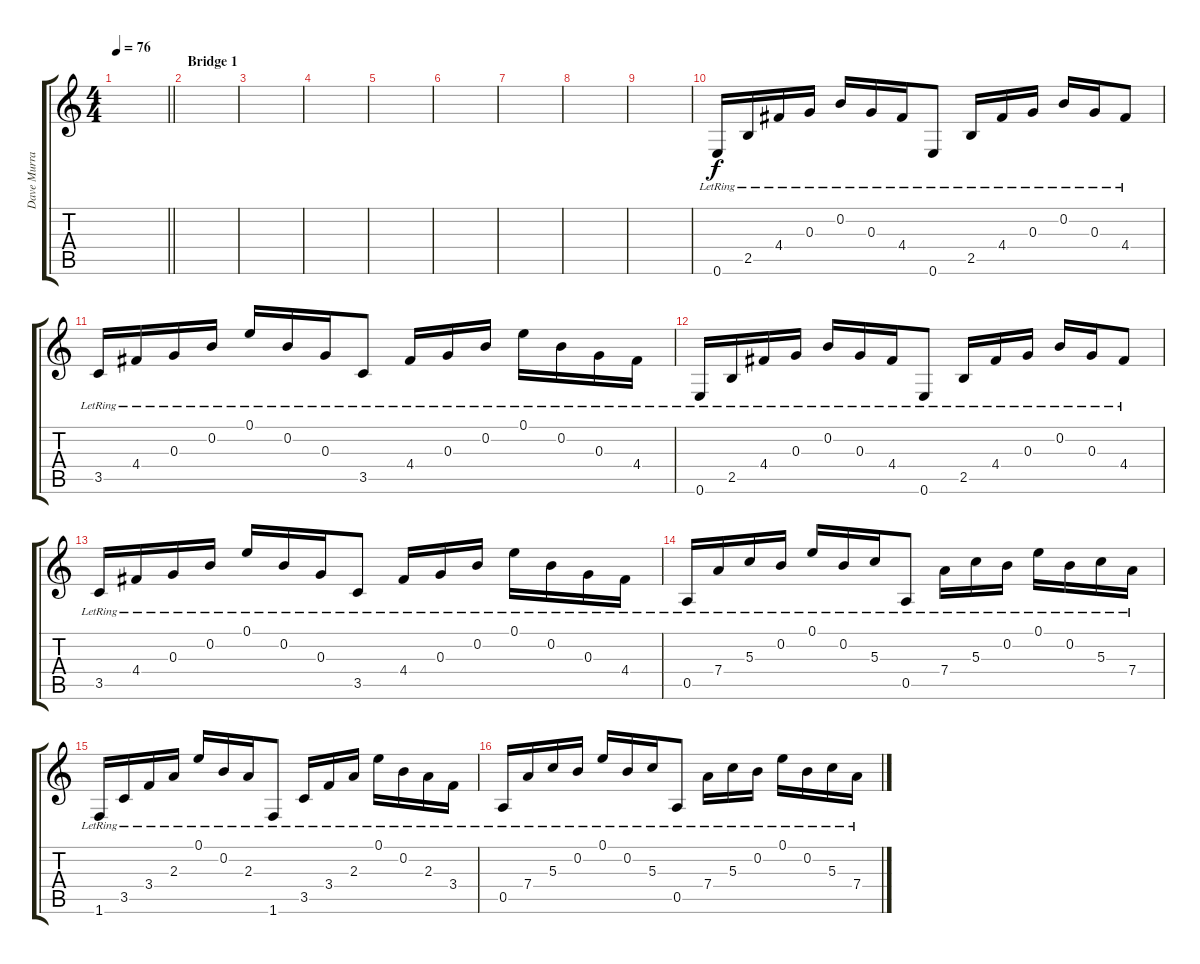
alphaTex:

\track ("Dave Murray" "Dave Murra") {instrument overdrivenguitar}
\staff {score tabs}
\tuning (E4 B3 G3 D3 A2 E2) {hide}
\ts (4 4)
\tempo 76
\clef g2
\barLineRight lightlight
\ks c
|
\section ("" "Bridge 1")
|
|
|
|
|
|
|
|
0.6{lr}.16{instrument electricguitarclean} 2.5{lr}.16 4.4{lr}.16 0.3{lr}.16 0.2{lr}.16 0.3{lr}.16 4.4{lr}.16 0.6{lr}.8 2.5{lr}.16 4.4{lr}.16 0.3{lr}.16 0.2{lr}.16 0.3{lr}.16 4.4{lr}.8 |
3.5{lr}.16 4.4{lr}.16 0.3{lr}.16 0.2{lr}.16 0.1{lr}.16 0.2{lr}.16 0.3{lr}.16 3.5{lr}.8 4.4{lr}.16 0.3{lr}.16 0.2{lr}.16 0.1{lr}.16 0.2{lr}.16 0.3{lr}.16 4.4{lr}.16 |
0.6{lr}.16 2.5{lr}.16 4.4{lr}.16 0.3{lr}.16 0.2{lr}.16 0.3{lr}.16 4.4{lr}.16 0.6{lr}.8 2.5{lr}.16 4.4{lr}.16 0.3{lr}.16 0.2{lr}.16 0.3{lr}.16 4.4{lr}.8 |
3.5{lr}.16 4.4{lr}.16 0.3{lr}.16 0.2{lr}.16 0.1{lr}.16 0.2{lr}.16 0.3{lr}.16 3.5{lr}.8 4.4{lr}.16 0.3{lr}.16 0.2{lr}.16 0.1{lr}.16 0.2{lr}.16 0.3{lr}.16 4.4{lr}.16 |
0.5{lr}.16 7.4{lr}.16 5.3{lr}.16 0.2{lr}.16 0.1{lr}.16 0.2{lr}.16 5.3{lr}.16 0.5{lr}.8 7.4{lr}.16 5.3{lr}.16 0.2{lr}.16 0.1{lr}.16 0.2{lr}.16 5.3{lr}.16 7.4{lr}.16 |
1.6{lr}.16 3.5{lr}.16 3.4{lr}.16 2.3{lr}.16 0.1{lr}.16 0.2{lr}.16 2.3{lr}.16 1.6{lr}.8 3.5{lr}.16 3.4{lr}.16 2.3{lr}.16 0.1{lr}.16 0.2{lr}.16 2.3{lr}.16 3.4{lr}.16 |
0.5{lr}.16 7.4{lr}.16 5.3{lr}.16 0.2{lr}.16 0.1{lr}.16 0.2{lr}.16 5.3{lr}.16 0.5{lr}.8 7.4{lr}.16 5.3{lr}.16 0.2{lr}.16 0.1{lr}.16 0.2{lr}.16 5.3{lr}.16 7.4{lr}.16
